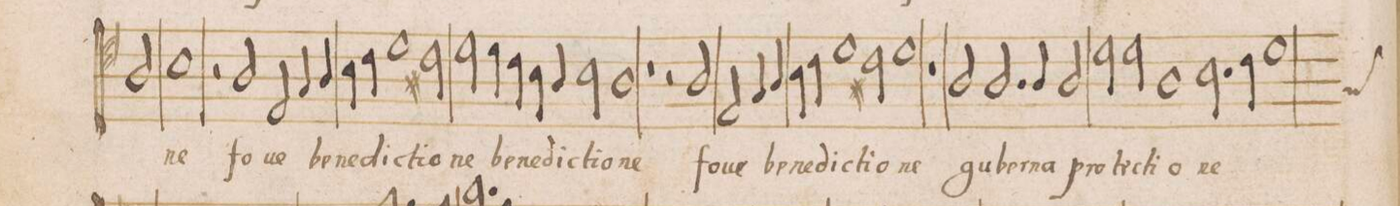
**kern	**text
*I"ALTVS	*
*clefC4	*
*k[]	*
*met(C|)	*
*M2/1	*
2A/	.
1B	-ne
=39	=39
2r	.
2A/	fo-
2E/	-ve
4G/	be-
4A/	-ne-
=40	=40
4B\	-dic-
4c\	-ti-
1d	-o-
2c#X\	.
=41	=41
2d\	ne
4d\	be-
4c\	-ne-
4B\	-dic-
4A/	-ti-
2B\	-o-
=42-	=42-
1A	-ne
1r	.
=43	=43
2r	.
2A/	fo-
2E/	-ve
4G/	be-
4A/	-ne-
=44	=44
4B\	-dic-
4c\	-ti-
1d	-o-
2c#X\	.
=45-	=45-
1d	ne
1r	.
=46	=46
2A/	gu-
2.A/	-ber-
4A/	-na
2A/	pro-
=47	=47
2d\	-tec-
2d\	-ti-
1A	-o-
=48-	=48-
2.B\	-ne
4c\	.
1d	.
*custos:G	*
=49	=49
*-	*-
